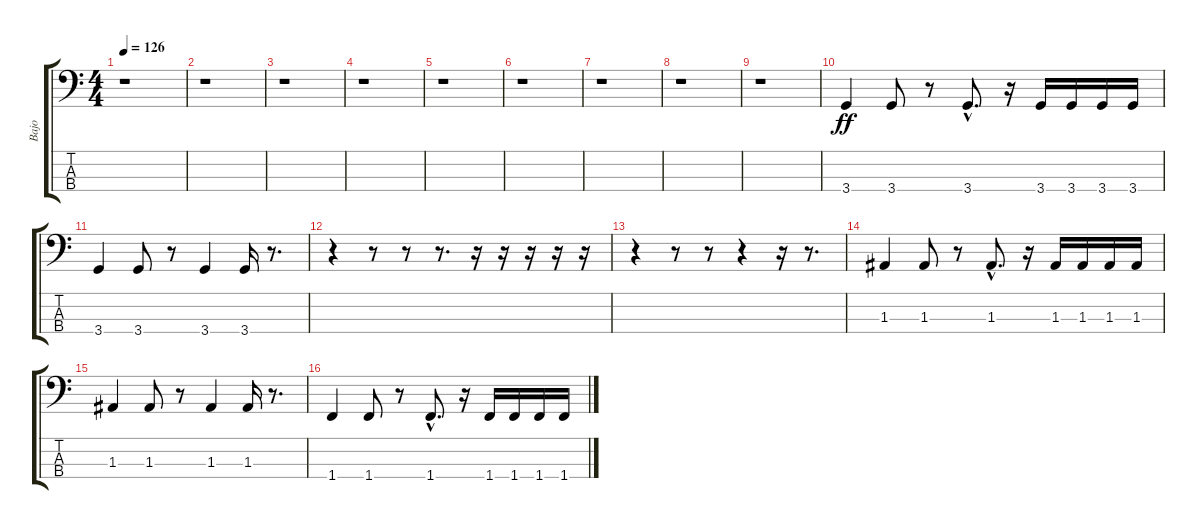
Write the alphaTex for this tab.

\track ("Bajo" "Bajo") {instrument fretlessbass}
\staff {score tabs}
\tuning (G2 D2 A1 E1) {hide}
\ts (4 4)
\tempo 126
\clef f4
\ks c
r.1{dy fff} |
r.1 |
r.1 |
r.1 |
r.1 |
r.1 |
r.1 |
r.1 |
r.1 |
3.4.4{dy ff} 3.4.8 r.8 3.4{hac}.8{d} r.16 3.4.16 3.4.16 3.4.16 3.4.16 |
3.4.4 3.4.8 r.8 3.4.4 3.4.16 r.8{d} |
r.4 r.8 r.8 r.8{d} r.16 r.16 r.16 r.16 r.16 |
r.4 r.8 r.8 r.4 r.16 r.8{d} |
1.3.4 1.3.8 r.8 1.3{hac}.8{d} r.16 1.3.16 1.3.16 1.3.16 1.3.16 |
1.3.4 1.3.8 r.8 1.3.4 1.3.16 r.8{d} |
1.4.4 1.4.8 r.8 1.4{hac}.8{d} r.16 1.4.16 1.4.16 1.4.16 1.4.16
